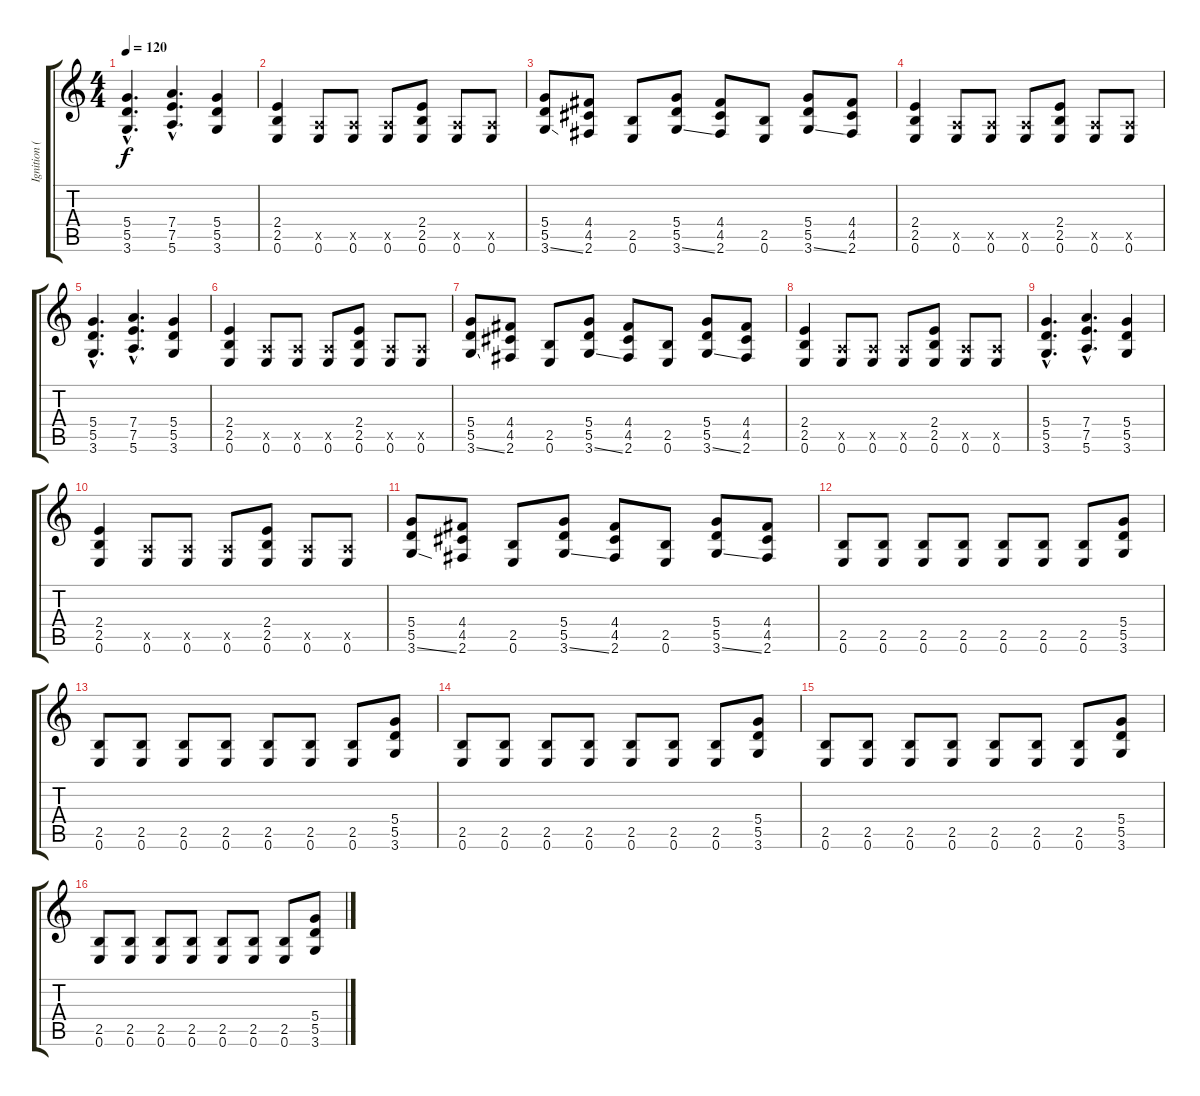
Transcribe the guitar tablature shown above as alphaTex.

\track ("Ignition (main lead)" "Ignition (") {instrument distortionguitar}
\staff {score tabs}
\tuning (E4 B3 G3 D3 A2 E2) {hide}
\ts (4 4)
\tempo 120
\clef g2
\ks c
(5.4{hac} 5.5{hac} 3.6{hac}).4{d dy f} (7.4{hac} 7.5{hac} 5.6{hac}).4{d} (5.4 5.5 3.6).4 |
(2.4 2.5 0.6).4 (0.5{x} 0.6).8 (0.5{x} 0.6).8 (0.5{x} 0.6).8 (2.4 2.5 0.6).8 (0.5{x} 0.6).8 (0.5{x} 0.6).8 |
(5.4 5.5 3.6{ss}).8 (4.4 4.5 2.6).8 (2.5 0.6).8 (5.4 5.5 3.6{ss}).8 (4.4 4.5 2.6).8 (2.5 0.6).8 (5.4 5.5 3.6{ss}).8 (4.4 4.5 2.6).8 |
(2.4 2.5 0.6).4 (0.5{x} 0.6).8 (0.5{x} 0.6).8 (0.5{x} 0.6).8 (2.4 2.5 0.6).8 (0.5{x} 0.6).8 (0.5{x} 0.6).8 |
(5.4{hac} 5.5{hac} 3.6{hac}).4{d} (7.4{hac} 7.5{hac} 5.6{hac}).4{d} (5.4 5.5 3.6).4 |
(2.4 2.5 0.6).4 (0.5{x} 0.6).8 (0.5{x} 0.6).8 (0.5{x} 0.6).8 (2.4 2.5 0.6).8 (0.5{x} 0.6).8 (0.5{x} 0.6).8 |
(5.4 5.5 3.6{ss}).8 (4.4 4.5 2.6).8 (2.5 0.6).8 (5.4 5.5 3.6{ss}).8 (4.4 4.5 2.6).8 (2.5 0.6).8 (5.4 5.5 3.6{ss}).8 (4.4 4.5 2.6).8 |
(2.4 2.5 0.6).4 (0.5{x} 0.6).8 (0.5{x} 0.6).8 (0.5{x} 0.6).8 (2.4 2.5 0.6).8 (0.5{x} 0.6).8 (0.5{x} 0.6).8 |
(5.4{hac} 5.5{hac} 3.6{hac}).4{d} (7.4{hac} 7.5{hac} 5.6{hac}).4{d} (5.4 5.5 3.6).4 |
(2.4 2.5 0.6).4 (0.5{x} 0.6).8 (0.5{x} 0.6).8 (0.5{x} 0.6).8 (2.4 2.5 0.6).8 (0.5{x} 0.6).8 (0.5{x} 0.6).8 |
(5.4 5.5 3.6{ss}).8 (4.4 4.5 2.6).8 (2.5 0.6).8 (5.4 5.5 3.6{ss}).8 (4.4 4.5 2.6).8 (2.5 0.6).8 (5.4 5.5 3.6{ss}).8 (4.4 4.5 2.6).8 |
(2.5 0.6).8 (2.5 0.6).8 (2.5 0.6).8 (2.5 0.6).8 (2.5 0.6).8 (2.5 0.6).8 (2.5 0.6).8 (5.4 5.5 3.6).8 |
(2.5 0.6).8 (2.5 0.6).8 (2.5 0.6).8 (2.5 0.6).8 (2.5 0.6).8 (2.5 0.6).8 (2.5 0.6).8 (5.4 5.5 3.6).8 |
(2.5 0.6).8 (2.5 0.6).8 (2.5 0.6).8 (2.5 0.6).8 (2.5 0.6).8 (2.5 0.6).8 (2.5 0.6).8 (5.4 5.5 3.6).8 |
(2.5 0.6).8 (2.5 0.6).8 (2.5 0.6).8 (2.5 0.6).8 (2.5 0.6).8 (2.5 0.6).8 (2.5 0.6).8 (5.4 5.5 3.6).8 |
(2.5 0.6).8 (2.5 0.6).8 (2.5 0.6).8 (2.5 0.6).8 (2.5 0.6).8 (2.5 0.6).8 (2.5 0.6).8 (5.4 5.5 3.6).8
